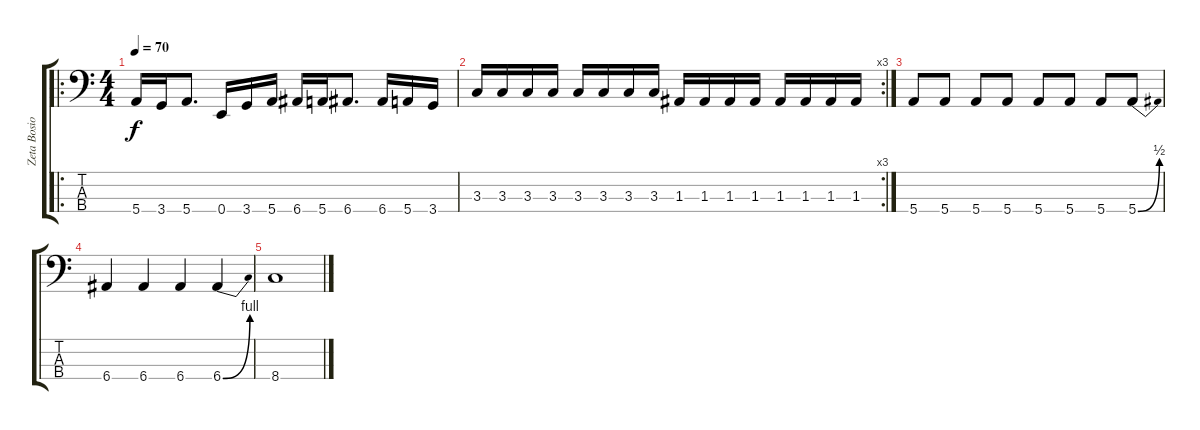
\track ("Zeta Bosio" "Zeta Bosio") {instrument electricbassfinger}
\staff {score tabs}
\tuning (G2 D2 A1 E1) {hide}
\ro
\ts (4 4)
\tempo 70
\clef f4
\ks c
5.4.16{dy f} 3.4.16 5.4.8{d} 0.4.16 3.4.16 5.4.16 6.4.16 5.4.16 6.4.8{d} 6.4.16 5.4.16 3.4.16 |
\rc 3
3.3.16 3.3.16 3.3.16 3.3.16 3.3.16 3.3.16 3.3.16 3.3.16 1.3.16 1.3.16 1.3.16 1.3.16 1.3.16 1.3.16 1.3.16 1.3.16 |
5.4.8 5.4.8 5.4.8 5.4.8 5.4.8 5.4.8 5.4.8 5.4{be (bend 0 0 60 2)}.8 |
6.4.4 6.4.4 6.4.4 6.4{be (bend 0 0 60 4)}.4 |
8.4.1
